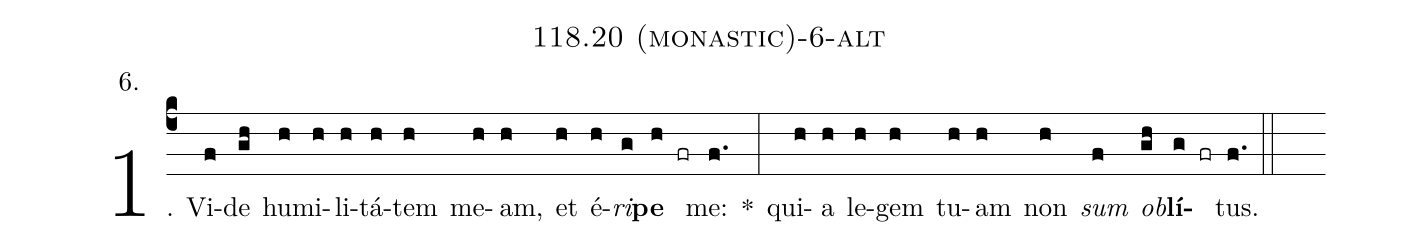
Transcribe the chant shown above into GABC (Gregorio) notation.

name: 118.20 (monastic)-6-alt;
annotation: 6.;
%%
(c4)1. Vi(f)de(gh) hu(h)mi(h)li(h)tá(h)tem(h) me(h)am,(h) et(h) é(h)<i>ri</i>(g)<b>pe</b>(h fr) me:(f.) *(:) qui(h)a(h) le(h)gem(h) tu(h)am(h) non(h) <i>sum</i>(f) <i>ob</i>(gh)<b>lí</b>(g fr)tus.(f.) (::)
